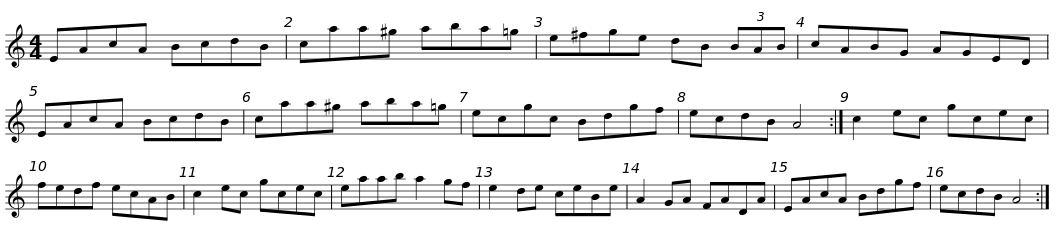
X:1
L:1/8
M:4/4
I:linebreak $
K:C
V:1 treble
V:1
 EAcA BcdB | caa^g aba=g | e^fge dB (3BAB | cABG AGED | EAcA BcdB |$ %5
 caa^g aba=g | ecgc Bdgf | ecdB A4 :| c2 ec gcec | fedf ecAB | %10
 c2 ec gcec |$ eaab a2 gf | e2 de ceBe | A2 GA FADA | EAcA Bdgf | %15
 ecdB A4 :| %16
